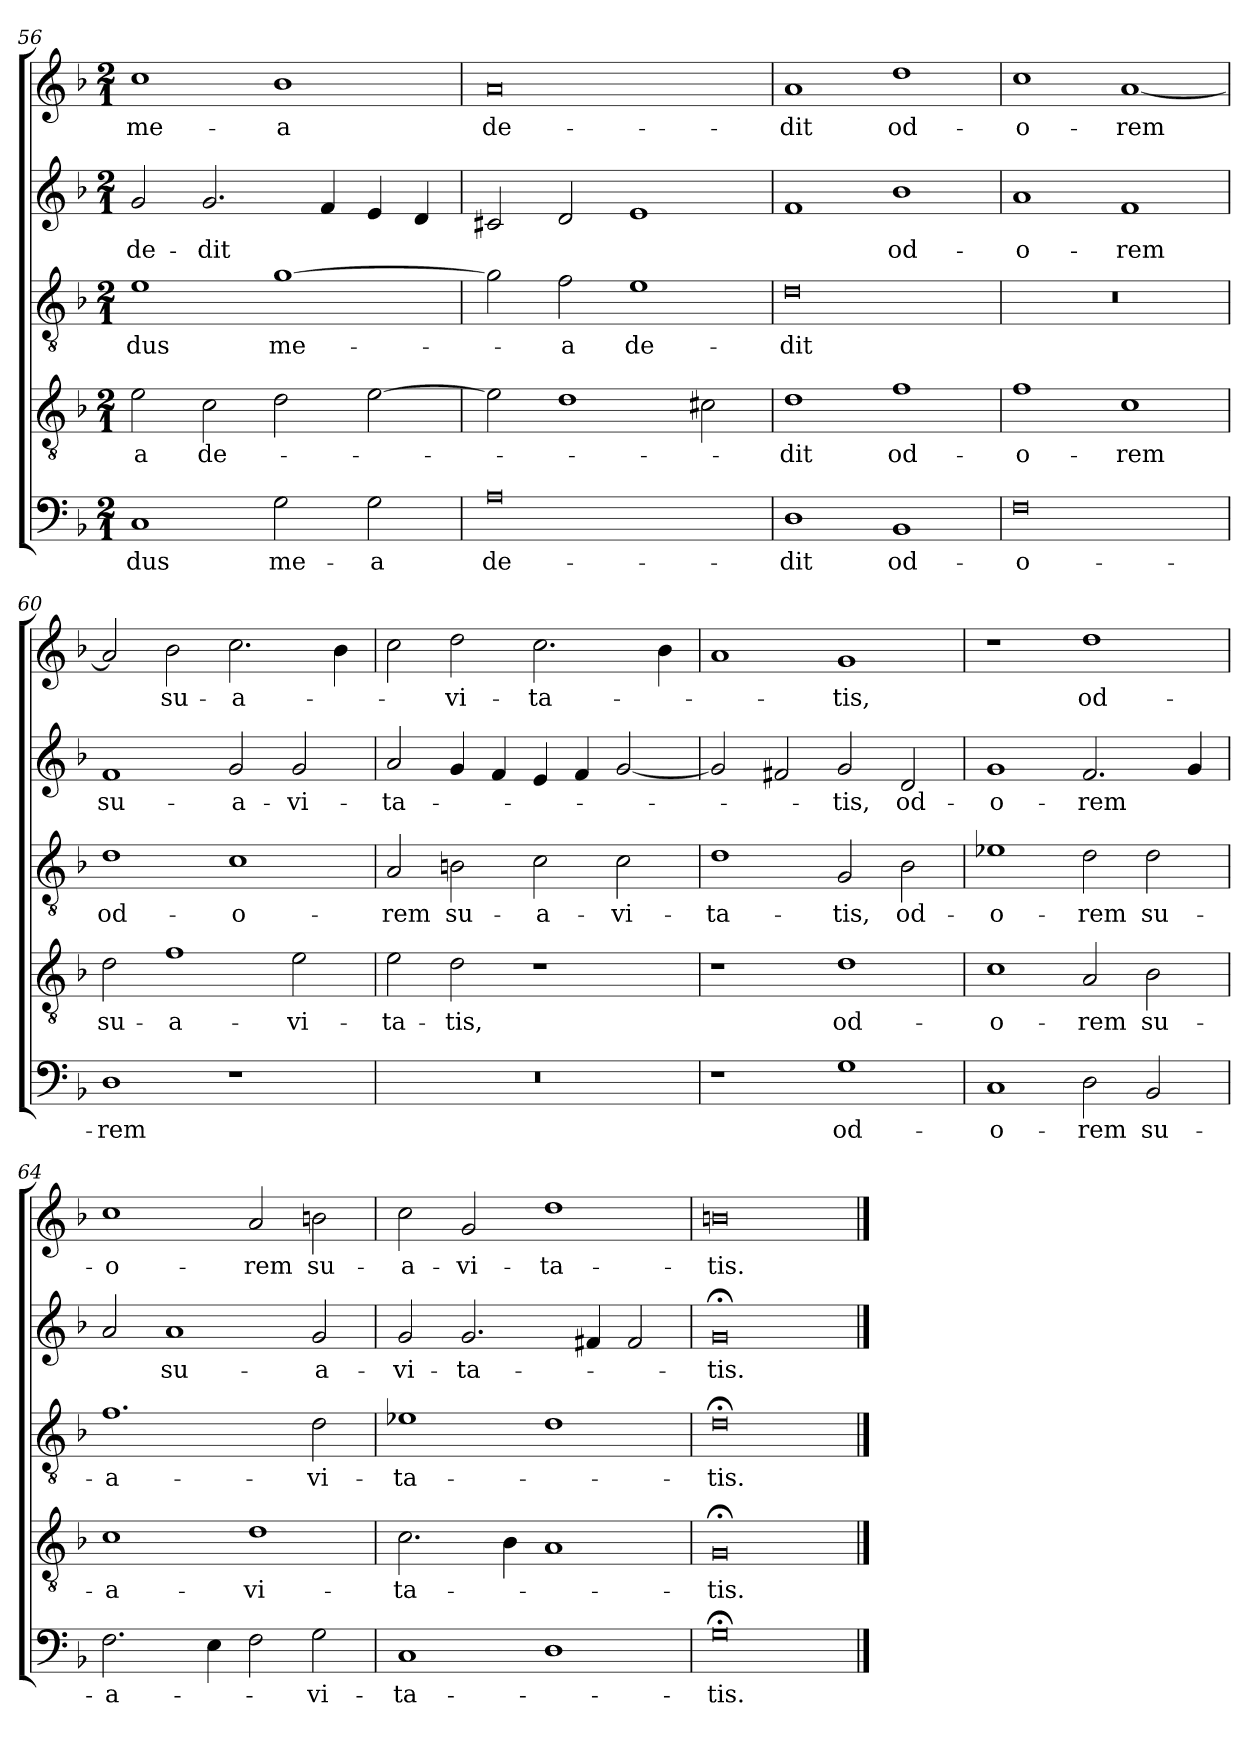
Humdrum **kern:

**kern	**text	**kern	**text	**kern	**text	**kern	**text	**kern	**text
*part5	*part5	*part4	*part4	*part3	*part3	*part2	*part2	*part1	*part1
*staff5	*staff5	*staff4	*staff4	*staff3	*staff3	*staff2	*staff2	*staff1	*staff1
*clefF4	*	*clefGv2	*	*clefGv2	*	*clefG2	*	*clefG2	*
*k[b-]	*	*k[b-]	*	*k[b-]	*	*k[b-]	*	*k[b-]	*
*F:	*	*F:	*	*F:	*	*F:	*	*F:	*
*M2/1	*	*M2/1	*	*M2/1	*	*M2/1	*	*M2/1	*
=56	=56	=56	=56	=56	=56	=56	=56	=56	=56
!	!LO:LY:b	!	!LO:LY:b	!	!LO:LY:b	!	!LO:LY:b	!	!LO:LY:b
1C	-dus	2e\	-a	1e	-dus	2g/	de-	1cc	me-
!	!	!	!LO:LY:b	!	!	!	!LO:LY:b	!	!
.	.	2c\	de-	.	.	2.g/	-dit	.	.
!	!LO:LY:b	!	!	!	!LO:LY:b	!	!	!	!LO:LY:b
2G\	me-	2d\	.	[1g	me-	.	.	1b-	-a
.	.	.	.	.	.	4f/	.	.	.
!	!LO:LY:b	!	!	!	!	!	!	!	!
2G\	-a	[2e\	.	.	.	4e/	.	.	.
.	.	.	.	.	.	4d/	.	.	.
=57	=57	=57	=57	=57	=57	=57	=57	=57	=57
!	!LO:LY:b	!	!	!	!	!	!	!	!LO:LY:b
0A	de-	2e\]	.	2g\]	.	2c#/	.	0a	de-
!	!	!	!	!	!LO:LY:b	!	!	!	!
.	.	1d	.	2f\	-a	2d/	.	.	.
!	!	!	!	!	!LO:LY:b	!	!	!	!
.	.	.	.	1e	de-	1e	.	.	.
.	.	2c#X\	.	.	.	.	.	.	.
=58	=58	=58	=58	=58	=58	=58	=58	=58	=58
!	!LO:LY:b	!	!LO:LY:b	!	!LO:LY:b	!	!	!	!LO:LY:b
1D	-dit	1d	-dit	0d	-dit	1f	.	1a	-dit
!	!LO:LY:b	!	!LO:LY:b	!	!	!	!LO:LY:b	!	!LO:LY:b
1BB-	od-	1f	od-	.	.	1b-	od-	1dd	od-
=59	=59	=59	=59	=59	=59	=59	=59	=59	=59
!	!LO:LY:b	!	!LO:LY:b	!	!	!	!LO:LY:b	!	!LO:LY:b
0F	-o-	1f	-o-	0r	.	1a	-o-	1cc	-o-
!	!	!	!LO:LY:b	!	!	!	!LO:LY:b	!	!LO:LY:b
.	.	1c	-rem	.	.	1f	-rem	[1a	-rem
=60	=60	=60	=60	=60	=60	=60	=60	=60	=60
!	!LO:LY:b	!	!LO:LY:b	!	!LO:LY:b	!	!LO:LY:b	!	!
1D	-rem	2d\	su-	1d	od-	1f	su-	2a/]	.
!	!	!	!LO:LY:b	!	!	!	!	!	!LO:LY:b
.	.	1f	-a-	.	.	.	.	2b-\	su-
!	!	!	!	!	!LO:LY:b	!	!LO:LY:b	!	!LO:LY:b
1r	.	.	.	1c	-o-	2g/	-a-	2.cc\	-a-
!	!	!	!LO:LY:b	!	!	!	!LO:LY:b	!	!
.	.	2e\	-vi-	.	.	2g/	-vi-	.	.
.	.	.	.	.	.	.	.	4b-\	.
!!LO:LB:g=z
=61	=61	=61	=61	=61	=61	=61	=61	=61	=61
!	!	!	!LO:LY:b	!	!LO:LY:b	!	!LO:LY:b	!	!
0r	.	2e\	-ta-	2A/	-rem	2a/	-ta-	2cc\	.
!	!	!	!LO:LY:b	!	!LO:LY:b	!	!	!	!LO:LY:b
.	.	2d\	-tis,	2B\	su-	4g/	.	2dd\	-vi-
.	.	.	.	.	.	4f/	.	.	.
!	!	!	!	!	!LO:LY:b	!	!	!	!LO:LY:b
.	.	1r	.	2c\	-a-	4e/	.	2.cc\	-ta-
.	.	.	.	.	.	4f/	.	.	.
!	!	!	!	!	!LO:LY:b	!	!	!	!
.	.	.	.	2c\	-vi-	[2g/	.	.	.
.	.	.	.	.	.	.	.	4b-\	.
=62	=62	=62	=62	=62	=62	=62	=62	=62	=62
!	!	!	!	!	!LO:LY:b	!	!	!	!
1r	.	1r	.	1d	-ta-	2g/]	.	1a	.
.	.	.	.	.	.	2f#/	.	.	.
!	!LO:LY:b	!	!LO:LY:b	!	!LO:LY:b	!	!LO:LY:b	!	!LO:LY:b
1G	od-	1d	od-	2G/	-tis,	2g/	-tis,	1g	-tis,
!	!	!	!	!	!LO:LY:b	!	!LO:LY:b	!	!
.	.	.	.	2B-\	od-	2d/	od-	.	.
=63	=63	=63	=63	=63	=63	=63	=63	=63	=63
!	!LO:LY:b	!	!LO:LY:b	!	!LO:LY:b	!	!LO:LY:b	!	!
1C	-o-	1c	-o-	1e-X	-o-	1g	-o-	1r	.
!	!LO:LY:b	!	!LO:LY:b	!	!LO:LY:b	!	!LO:LY:b	!	!LO:LY:b
2D\	-rem	2A/	-rem	2d\	-rem	2.f/	-rem	1dd	od-
!	!LO:LY:b	!	!LO:LY:b	!	!LO:LY:b	!	!	!	!
2BB-/	su-	2B-\	su-	2d\	su-	.	.	.	.
.	.	.	.	.	.	4g/	.	.	.
=64	=64	=64	=64	=64	=64	=64	=64	=64	=64
!	!LO:LY:b	!	!LO:LY:b	!	!LO:LY:b	!	!	!	!LO:LY:b
2.F\	-a-	1c	-a-	1.f	-a-	2a/	.	1cc	-o-
!	!	!	!	!	!	!	!LO:LY:b	!	!
.	.	.	.	.	.	1a	su-	.	.
4E\	.	.	.	.	.	.	.	.	.
!	!	!	!LO:LY:b	!	!	!	!	!	!LO:LY:b
2F\	.	1d	-vi-	.	.	.	.	2a/	-rem
!	!LO:LY:b	!	!	!	!LO:LY:b	!	!LO:LY:b	!	!LO:LY:b
2G\	-vi-	.	.	2d\	-vi-	2g/	-a-	2b\	su-
=65	=65	=65	=65	=65	=65	=65	=65	=65	=65
!	!LO:LY:b	!	!LO:LY:b	!	!LO:LY:b	!	!LO:LY:b	!	!LO:LY:b
1C	-ta-	2.c\	-ta-	1e-X	-ta-	2g/	-vi-	2cc\	-a-
!	!	!	!	!	!	!	!LO:LY:b	!	!LO:LY:b
.	.	.	.	.	.	2.g/	-ta-	2g/	-vi-
.	.	4B-\	.	.	.	.	.	.	.
!	!	!	!	!	!	!	!	!	!LO:LY:b
1D	.	1A	.	1d	.	.	.	1dd	-ta-
.	.	.	.	.	.	4f#X/	.	.	.
.	.	.	.	.	.	2f#/	.	.	.
=66	=66	=66	=66	=66	=66	=66	=66	=66	=66
!	!LO:LY:b	!	!LO:LY:b	!	!LO:LY:b	!	!LO:LY:b	!	!LO:LY:b
0G;<	-tis.	0G;<	-tis.	0d;<	-tis.	0g;<	-tis.	0bn	-tis.
==	==	==	==	==	==	==	==	==	==
*-	*-	*-	*-	*-	*-	*-	*-	*-	*-
